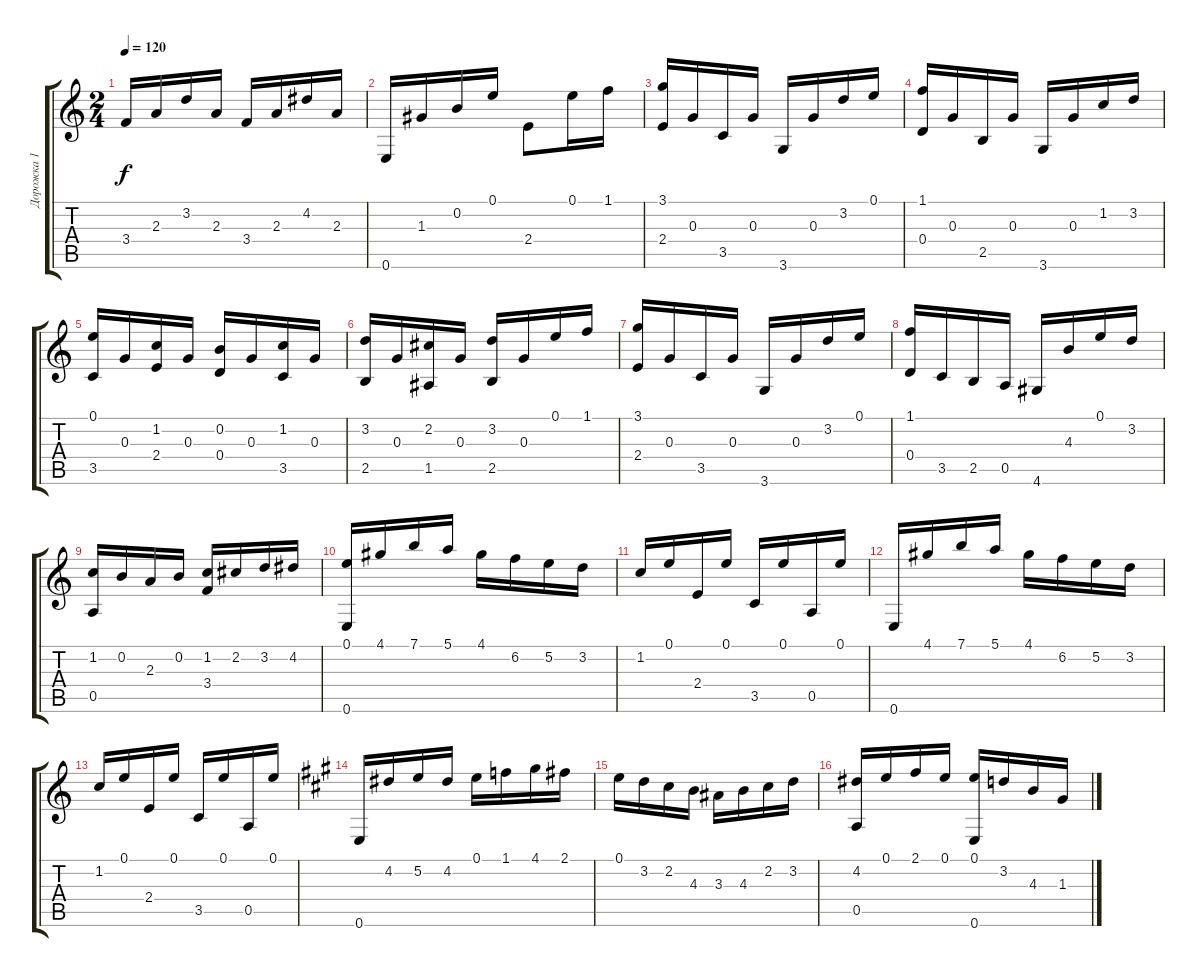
\track ("Дорожка 1" "Дорожка 1") {instrument acousticguitarnylon}
\staff {score tabs}
\tuning (E4 B3 G3 D3 A2 E2) {hide}
\ts (2 4)
\tempo 120
\clef g2
\ks c
3.4.16{dy f} 2.3.16 3.2.16 2.3.16 3.4.16 2.3.16 4.2.16 2.3.16 |
0.6.16 1.3.16 0.2.16 0.1.16 2.4.8 0.1.16 1.1.16 |
(3.1 2.4).16 0.3.16 3.5.16 0.3.16 3.6.16 0.3.16 3.2.16 0.1.16 |
(1.1 0.4).16 0.3.16 2.5.16 0.3.16 3.6.16 0.3.16 1.2.16 3.2.16 |
(0.1 3.5).16 0.3.16 (1.2 2.4).16 0.3.16 (0.2 0.4).16 0.3.16 (1.2 3.5).16 0.3.16 |
(3.2 2.5).16 0.3.16 (2.2 1.5).16 0.3.16 (3.2 2.5).16 0.3.16 0.1.16 1.1.16 |
(3.1 2.4).16 0.3.16 3.5.16 0.3.16 3.6.16 0.3.16 3.2.16 0.1.16 |
(1.1 0.4).16 3.5.16 2.5.16 0.5.16 4.6.16 4.3.16 0.1.16 3.2.16 |
(1.2 0.5).16 0.2.16 2.3.16 0.2.16 (1.2 3.4).16 2.2.16 3.2.16 4.2.16 |
(0.1 0.6).16 4.1.16 7.1.16 5.1.16 4.1.16 6.2.16 5.2.16 3.2.16 |
1.2.16 0.1.16 2.4.16 0.1.16 3.5.16 0.1.16 0.5.16 0.1.16 |
0.6.16 4.1.16 7.1.16 5.1.16 4.1.16 6.2.16 5.2.16 3.2.16 |
1.2.16 0.1.16 2.4.16 0.1.16 3.5.16 0.1.16 0.5.16 0.1.16 |
\ks a
0.6.16 4.2.16 5.2.16 4.2.16 0.1.16 1.1.16 4.1.16 2.1.16 |
0.1.16 3.2.16 2.2.16 4.3.16 3.3.16 4.3.16 2.2.16 3.2.16 |
(4.2 0.5).16 0.1.16 2.1.16 0.1.16 (0.1 0.6).16 3.2.16 4.3.16 1.3.16
